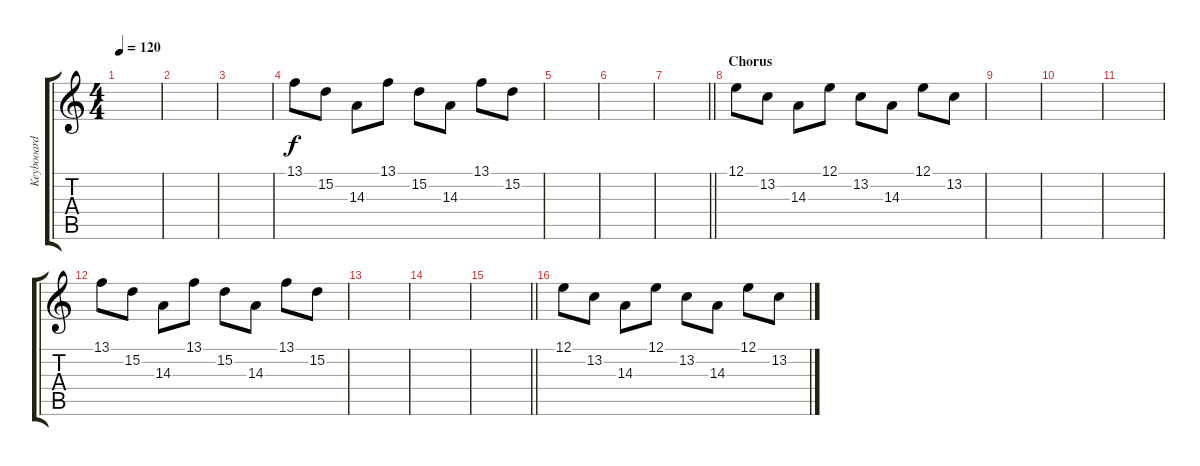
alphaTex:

\track ("Keybooard back" "Keybooard ") {instrument lead2sawtooth}
\staff {score tabs}
\tuning (E4 B3 G3 D3 A2 E2) {hide}
\ts (4 4)
\tempo 120
\clef g2
\ks c
|
|
|
13.1.8 15.2.8 14.3.8 13.1.8 15.2.8 14.3.8 13.1.8 15.2.8 |
|
|
\barLineRight lightlight
|
\section ("" "Chorus")
12.1.8 13.2.8 14.3.8 12.1.8 13.2.8 14.3.8 12.1.8 13.2.8 |
|
|
|
13.1.8 15.2.8 14.3.8 13.1.8 15.2.8 14.3.8 13.1.8 15.2.8 |
|
|
\barLineRight lightlight
|
12.1.8 13.2.8 14.3.8 12.1.8 13.2.8 14.3.8 12.1.8 13.2.8
